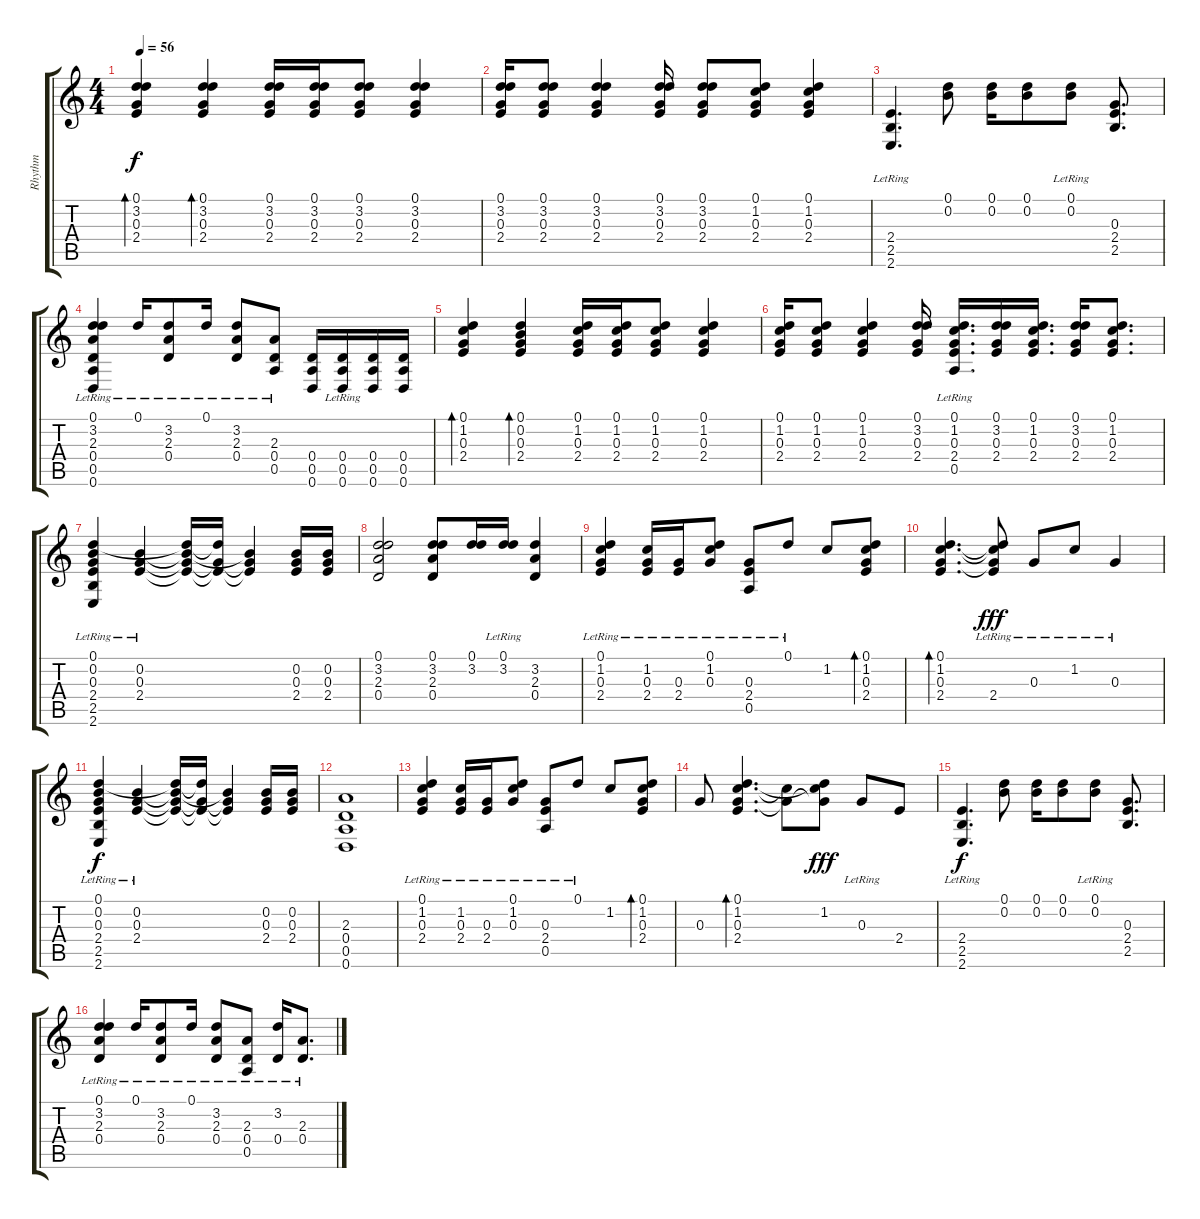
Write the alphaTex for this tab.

\track ("Rhythm" "Rhythm") {instrument distortionguitar}
\staff {score tabs}
\tuning (D4 B3 G3 D3 A2 D2) {hide}
\ts (4 4)
\tempo 56
\clef g2
\ks c
(0.1 3.2 0.3 2.4).4{bd 60 dy f} (0.1 3.2 0.3 2.4).4{bd 60} (0.1 3.2 0.3 2.4).16 (0.1 3.2 0.3 2.4).16 (0.1 3.2 0.3 2.4).8 (0.1 3.2 0.3 2.4).4 |
(0.1 3.2 0.3 2.4).16 (0.1 3.2 0.3 2.4).8 (0.1 3.2 0.3 2.4).4 (0.1 3.2 0.3 2.4).16 (0.1 3.2 0.3 2.4).8 (0.1 1.2 0.3 2.4).8 (0.1 1.2 0.3 2.4).4 |
(2.4{lr} 2.5{lr} 2.6).4{d} (0.1 0.2).8 (0.1 0.2).16 (0.1 0.2).8 (0.1{lr} 0.2{lr}).8 (0.3 2.4 2.5).8{d} |
(0.1 3.2{lr} 2.3{lr} 0.4 0.5{lr} 0.6{lr}).4 0.1{lr}.16 (3.2{lr} 2.3{lr} 0.4{lr}).8 0.1{lr}.16 (3.2{lr} 2.3{lr} 0.4{lr}).8 (2.3{lr} 0.4{lr} 0.5{lr}).8 (0.4 0.5 0.6).16 (0.4{lr} 0.5{lr} 0.6{lr}).16 (0.4 0.5 0.6).16 (0.4 0.5 0.6).16 |
(0.1 1.2 0.3 2.4).4{bd 60} (0.1 0.2 0.3 2.4).4{bd 60} (0.1 1.2 0.3 2.4).16 (0.1 1.2 0.3 2.4).16 (0.1 1.2 0.3 2.4).8 (0.1 1.2 0.3 2.4).4 |
(0.1 1.2 0.3 2.4).16 (0.1 1.2 0.3 2.4).8 (0.1 1.2 0.3 2.4).4 (0.1 3.2 0.3 2.4).16 (0.1 1.2 0.3 2.4 0.5{lr}).16{d} (0.1 3.2 0.3 2.4).16 (0.1 1.2 0.3 2.4).16{d} (0.1 3.2 0.3 2.4).16 (0.1 1.2 0.3 2.4).8{d} |
(0.1{lr} 0.2{lr} 0.3{lr} 2.4{lr} 2.5{lr} 2.6{lr}).4 (0.2{lr} 0.3{lr} 2.4{lr}).4 (0.1{t} 0.2{t} 0.3{t} 2.4{t}).16 (0.1{t} 0.3{t} 2.4{t}).16 (0.2{t} 0.3{t} 2.4{t}).4 (0.2 0.3 2.4).16 (0.2 0.3 2.4).16 |
(0.1 3.2 2.3 0.4).2 (0.1 3.2 2.3 0.4).8 (0.1 3.2).16 (0.1 3.2{lr}).16 (3.2 2.3 0.4).4 |
(0.1{lr} 1.2 0.3 2.4).4 (1.2{lr} 0.3 2.4).16 (0.3 2.4{lr}).16 (0.1{lr} 1.2{lr} 0.3).8 (0.3 2.4{lr} 0.5{lr}).8 0.1{lr}.8 1.2.8 (0.1 1.2 0.3 2.4).8{bd 60} |
(0.1 1.2 0.3 2.4).4{d bd 60} (0.1{t} 1.2{t} 0.3{t} 2.4{lr}).8{dy fff} 0.3{lr}.8 1.2{lr}.8 0.3{lr}.4 |
(0.1{lr} 0.2{lr} 0.3{lr} 2.4{lr} 2.5{lr} 2.6{lr}).4{dy f} (0.2{lr} 0.3{lr} 2.4{lr}).4 (0.1{t} 0.2{t} 0.3{t} 2.4{t}).16 (0.1{t} 0.3{t} 2.4{t}).16 (0.2{t} 0.3{t} 2.4{t}).4 (0.2 0.3 2.4).16 (0.2 0.3 2.4).16 |
(2.3 0.4 0.5 0.6).1 |
(0.1{lr} 1.2 0.3 2.4).4 (1.2{lr} 0.3 2.4).16 (0.3 2.4{lr}).16 (0.1{lr} 1.2{lr} 0.3).8 (0.3 2.4{lr} 0.5{lr}).8 0.1{lr}.8 1.2.8 (0.1 1.2 0.3 2.4).8{bd 60} |
0.3.8 (0.1 1.2 0.3 2.4).4{d bd 60} (1.2{t} 0.3{t}).8 (0.1{t} 1.2 0.3{t}).8{dy fff volume 8} 0.3{lr}.8 2.4.8 |
(2.4{lr} 2.5{lr} 2.6).4{d dy f volume 4} (0.1 0.2).8 (0.1 0.2).16 (0.1 0.2).8 (0.1{lr} 0.2{lr}).8 (0.3 2.4 2.5).8{d} |
(0.1 3.2{lr} 2.3{lr} 0.4).4 0.1{lr}.16 (3.2{lr} 2.3{lr} 0.4{lr}).8 0.1{lr}.16 (3.2{lr} 2.3{lr} 0.4{lr}).8 (2.3{lr} 0.4{lr} 0.5{lr}).8 (3.2{lr} 0.4).16 (2.3{lr} 0.4{lr}).8{d}
